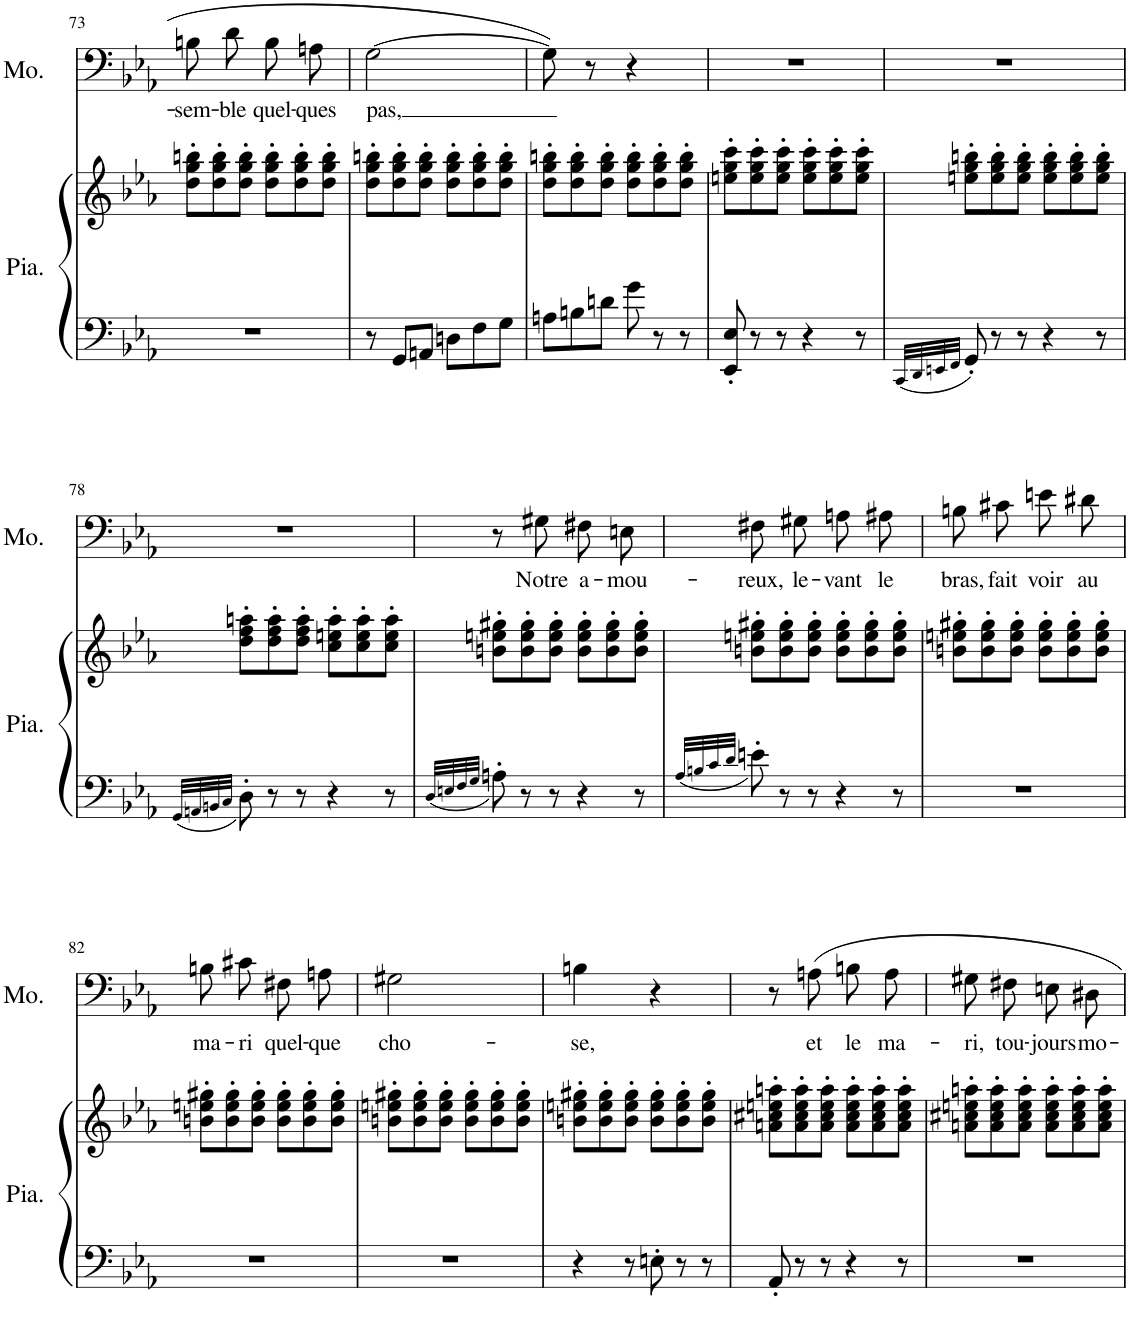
**kern	**kern	**kern	**text
*part2	*part2	*part1	*part1
*staff3	*staff2	*staff1	*staff1
*I"Piano	*	*I"Morales	*
*I'Pia.	*	*I'Mo.	*
!!LO:PB:g=z
*clefF4	*clefG2	*clefF4	*
*k[b-e-a-]	*k[b-e-a-]	*k[b-e-a-]	*
*M2/4	*M2/4	*M2/4	*
*	*Xbrackettup	*	*
=73	=73	=73	=73
!	!	!	!LO:LY:b
2r	12dd\' 12gg\' 12bbn\'L	8Bn\L	-sem-
.	12dd\' 12gg\' 12bb\'	.	.
!	!	!	!LO:LY:b
.	.	8d\J	-ble
.	12dd\' 12gg\' 12bb\'J	.	.
!	!	!	!LO:LY:b
.	12dd\' 12gg\' 12bb\'L	8B\L	quel-
.	12dd\' 12gg\' 12bb\'	.	.
!	!	!	!LO:LY:b
.	.	8An\J	-ques
.	12dd\' 12gg\' 12bb\'J	.	.
=74	=74	=74	=74
!	!	!	!LO:LY:b
12r	12dd\' 12gg\' 12bbn\'L	[2G\	pas,
12GG/L	12dd\' 12gg\' 12bb\'	.	.
12AAn/J	12dd\' 12gg\' 12bb\'J	.	.
*Xbrackettup	*	*	*
12Dn\L	12dd\' 12gg\' 12bb\'L	.	.
12F\	12dd\' 12gg\' 12bb\'	.	.
12G\J	12dd\' 12gg\' 12bb\'J	.	.
=75	=75	=75	=75
12An\L	12dd\' 12gg\' 12bbn\'L	8G\]	.
12Bn\	12dd\' 12gg\' 12bb\'	.	.
.	.	8r	.
12dn\J	12dd\' 12gg\' 12bb\'J	.	.
*brackettup	*	*	*
12g\	12dd\' 12gg\' 12bb\'L	4r	.
12r	12dd\' 12gg\' 12bb\'	.	.
12r	12dd\' 12gg\' 12bb\'J	.	.
=76	=76	=76	=76
12EE-/' 12E-/'	12een\' 12gg\' 12ccc\'L	2r	.
12r	12ee\' 12gg\' 12ccc\'	.	.
12r	12ee\' 12gg\' 12ccc\'J	.	.
6r	12ee\' 12gg\' 12ccc\'L	.	.
.	12ee\' 12gg\' 12ccc\'	.	.
12r	12ee\' 12gg\' 12ccc\'J	.	.
=77	=77	=77	=77
32qCC/LLL	.	.	.
32qDD/	.	.	.
32qEEn/	.	.	.
32qFF/JJJ	.	.	.
12GG'/	12een\' 12gg\' 12bbn\'L	2r	.
12r	12ee\' 12gg\' 12bb\'	.	.
12r	12ee\' 12gg\' 12bb\'J	.	.
6r	12ee\' 12gg\' 12bb\'L	.	.
.	12ee\' 12gg\' 12bb\'	.	.
12r	12ee\' 12gg\' 12bb\'J	.	.
!!LO:LB:g=z
=78	=78	=78	=78
32qGG/LLL	.	.	.
32qAAn/	.	.	.
32qBBn/	.	.	.
32qC/JJJ	.	.	.
12D'\	12dd\' 12ff\' 12aan\'L	2r	.
12r	12dd\' 12ff\' 12aa\'	.	.
12r	12dd\' 12ff\' 12aa\'J	.	.
6r	12cc\' 12een\' 12aa\'L	.	.
.	12cc\' 12ee\' 12aa\'	.	.
12r	12cc\' 12ee\' 12aa\'J	.	.
=79	=79	=79	=79
32qD/LLL	.	.	.
32qEn/	.	.	.
32qF/	.	.	.
32qG/JJJ	.	.	.
12An'\	12bn\' 12een\' 12gg#X\'L	8r	.
12r	12b\' 12ee\' 12gg#\'	.	.
!	!	!	!LO:LY:b
.	.	8G#X\	Notre
12r	12b\' 12ee\' 12gg#\'J	.	.
!	!	!	!LO:LY:b
6r	12b\' 12ee\' 12gg#\'L	8F#X\L	a-
.	12b\' 12ee\' 12gg#\'	.	.
!	!	!	!LO:LY:b
.	.	8En\J	-mou-
12r	12b\' 12ee\' 12gg#\'J	.	.
=80	=80	=80	=80
32qA-/LLL	.	.	.
32qBn/	.	.	.
32qc/	.	.	.
32qd/JJJ	.	.	.
!	!	!	!LO:LY:b
12en'\	12bn\' 12een\' 12gg#X\'L	8F#X\L	-reux,
12r	12b\' 12ee\' 12gg#\'	.	.
!	!	!	!LO:LY:b
.	.	8G#X\J	le-
12r	12b\' 12ee\' 12gg#\'J	.	.
!	!	!	!LO:LY:b
6r	12b\' 12ee\' 12gg#\'L	8An\L	-vant
.	12b\' 12ee\' 12gg#\'	.	.
!	!	!	!LO:LY:b
.	.	8A#X\J	le
12r	12b\' 12ee\' 12gg#\'J	.	.
=81	=81	=81	=81
!	!	!	!LO:LY:b
2r	12bn\' 12een\' 12gg#X\'L	8Bn\L	bras,
.	12b\' 12ee\' 12gg#\'	.	.
!	!	!	!LO:LY:b
.	.	8c#X\J	fait
.	12b\' 12ee\' 12gg#\'J	.	.
!	!	!	!LO:LY:b
.	12b\' 12ee\' 12gg#\'L	8en\L	voir
.	12b\' 12ee\' 12gg#\'	.	.
!	!	!	!LO:LY:b
.	.	8d#X\J	au
.	12b\' 12ee\' 12gg#\'J	.	.
!!LO:LB:g=z
=82	=82	=82	=82
!	!	!	!LO:LY:b
2r	12bn\' 12een\' 12gg#X\'L	8Bn\L	ma-
.	12b\' 12ee\' 12gg#\'	.	.
!	!	!	!LO:LY:b
.	.	8c#X\J	-ri
.	12b\' 12ee\' 12gg#\'J	.	.
!	!	!	!LO:LY:b
.	12b\' 12ee\' 12gg#\'L	8F#X\L	quel-
.	12b\' 12ee\' 12gg#\'	.	.
!	!	!	!LO:LY:b
.	.	8An\J	-que
.	12b\' 12ee\' 12gg#\'J	.	.
=83	=83	=83	=83
!	!	!	!LO:LY:b
2r	12bn\' 12een\' 12gg#X\'L	2G#X\	cho-
.	12b\' 12ee\' 12gg#\'	.	.
.	12b\' 12ee\' 12gg#\'J	.	.
.	12b\' 12ee\' 12gg#\'L	.	.
.	12b\' 12ee\' 12gg#\'	.	.
.	12b\' 12ee\' 12gg#\'J	.	.
=84	=84	=84	=84
!	!	!	!LO:LY:b
4r	12bn\' 12een\' 12gg#X\'L	4Bn\	-se,
.	12b\' 12ee\' 12gg#\'	.	.
.	12b\' 12ee\' 12gg#\'J	.	.
12En'\	12b\' 12ee\' 12gg#\'L	4r	.
12r	12b\' 12ee\' 12gg#\'	.	.
12r	12b\' 12ee\' 12gg#\'J	.	.
=85	=85	=85	=85
12AA-'/	12an\' 12cc#X\' 12een\' 12aan\'L	8r	.
12r	12a\' 12cc#\' 12ee\' 12aa\'	.	.
!	!	!	!LO:LY:b
.	.	8An\	et
12r	12a\' 12cc#\' 12ee\' 12aa\'J	.	.
!	!	!	!LO:LY:b
6r	12a\' 12cc#\' 12ee\' 12aa\'L	8Bn\L	le
.	12a\' 12cc#\' 12ee\' 12aa\'	.	.
!	!	!	!LO:LY:b
.	.	8A\J	ma-
12r	12a\' 12cc#\' 12ee\' 12aa\'J	.	.
=86	=86	=86	=86
!	!	!	!LO:LY:b
2r	12an\' 12cc#X\' 12een\' 12aan\'L	8G#X\L	-ri,
.	12a\' 12cc#\' 12ee\' 12aa\'	.	.
!	!	!	!LO:LY:b
.	.	8F#X\J	tou-
.	12a\' 12cc#\' 12ee\' 12aa\'J	.	.
!	!	!	!LO:LY:b
.	12a\' 12cc#\' 12ee\' 12aa\'L	8En\L	-jours
.	12a\' 12cc#\' 12ee\' 12aa\'	.	.
!	!	!	!LO:LY:b
.	.	8D#X\J	mo-
.	12a\' 12cc#\' 12ee\' 12aa\'J	.	.
=	=	=	=
*-	*-	*-	*-
